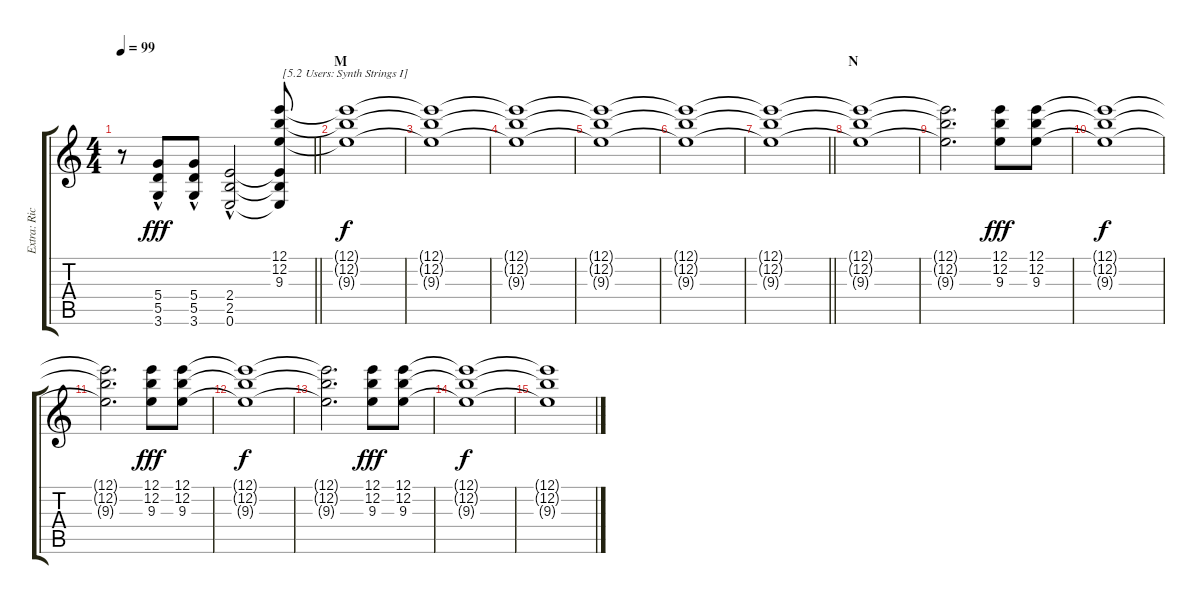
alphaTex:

\track ("Extra: Rick" "Extra: Ric") {instrument distortionguitar}
\staff {score tabs}
\tuning (E4 B3 G3 D3 A2 E2) {hide}
\ts (4 4)
\tempo 99
\clef g2
\barLineRight lightlight
\ks c
r.8{dy f} (5.4{hac} 5.5{hac} 3.6{hac}).8{dy fff beam merge} (5.4{hac} 5.5{hac} 3.6{hac}).8 (2.4{hac} 2.5{hac} 0.6{hac}).2 (12.1 12.2 9.3 2.4{t} 2.5{t} 0.6{t}).8{txt " [5.2 Users: Synth Strings I]" instrument synthstrings1} |
\section ("" "M")
(12.1{t} 12.2{t} 9.3{t}).1{dy f} |
(12.1{t} 12.2{t} 9.3{t}).1 |
(12.1{t} 12.2{t} 9.3{t}).1 |
(12.1{t} 12.2{t} 9.3{t}).1 |
(12.1{t} 12.2{t} 9.3{t}).1 |
\barLineRight lightlight
(12.1{t} 12.2{t} 9.3{t}).1 |
\section ("" "N")
(12.1{t} 12.2{t} 9.3{t}).1 |
(12.1{t} 12.2{t} 9.3{t}).2{d} (12.1 12.2 9.3).8{dy fff} (12.1 12.2 9.3).8 |
(12.1{t} 12.2{t} 9.3{t}).1{dy f} |
(12.1{t} 12.2{t} 9.3{t}).2{d} (12.1 12.2 9.3).8{dy fff} (12.1 12.2 9.3).8 |
(12.1{t} 12.2{t} 9.3{t}).1{dy f} |
(12.1{t} 12.2{t} 9.3{t}).2{d} (12.1 12.2 9.3).8{dy fff} (12.1 12.2 9.3).8 |
(12.1{t} 12.2{t} 9.3{t}).1{dy f} |
(12.1{t} 12.2{t} 9.3{t}).1
